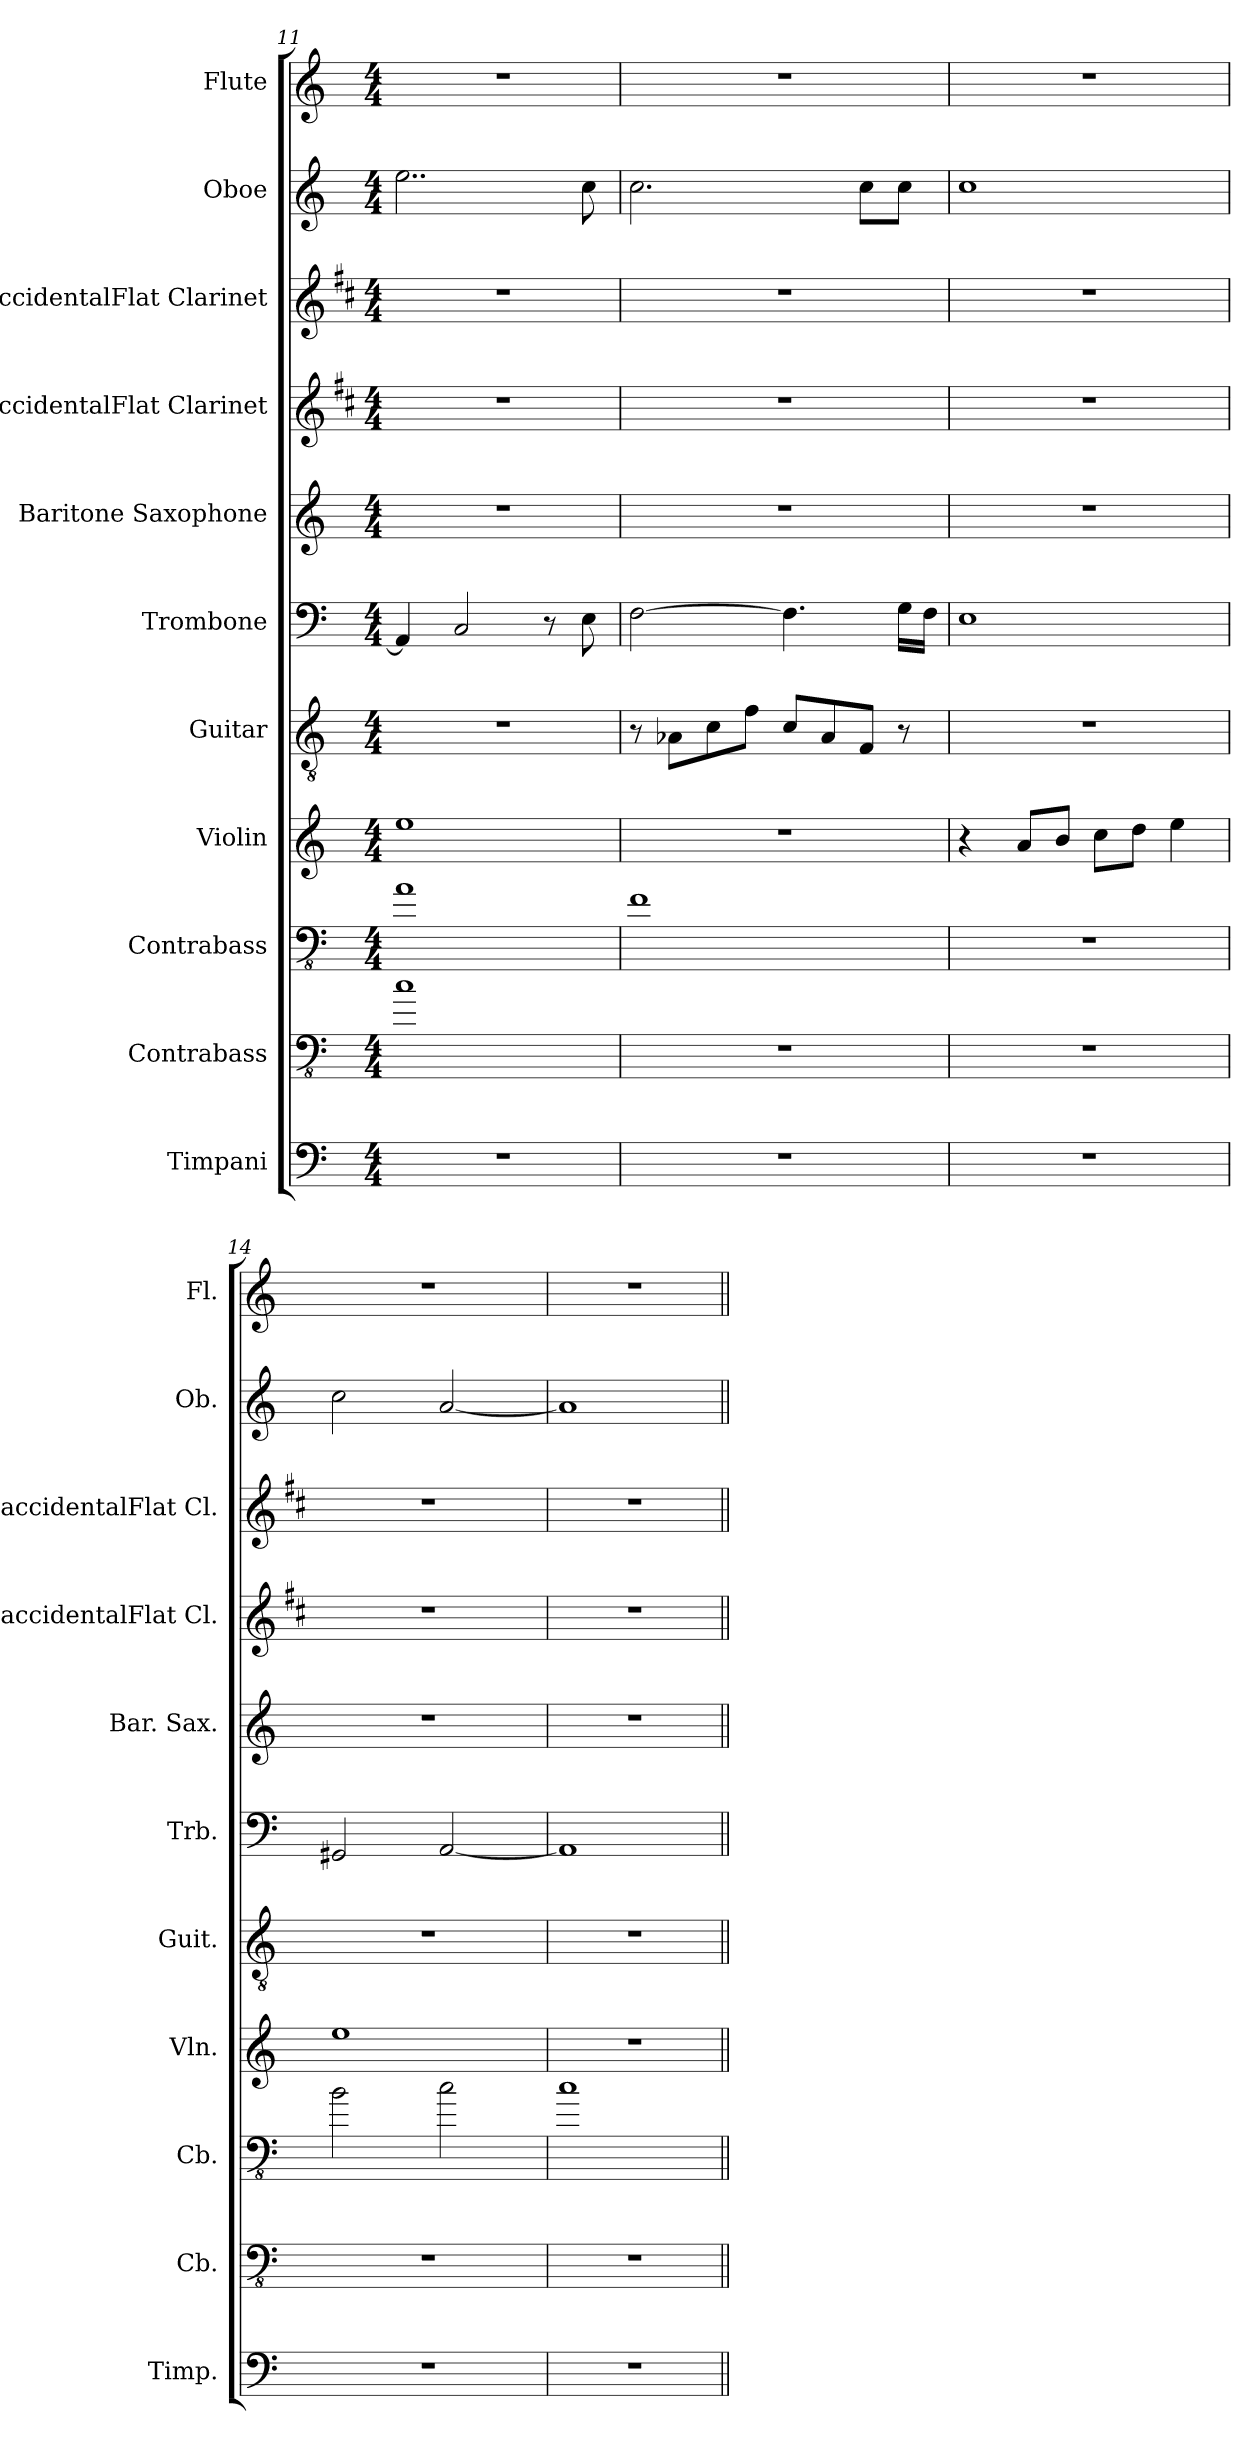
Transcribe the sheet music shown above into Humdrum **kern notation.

**kern	**kern	**kern	**kern	**kern	**kern	**kern	**kern	**kern	**kern	**kern
*part11	*part10	*part9	*part8	*part7	*part6	*part5	*part4	*part3	*part2	*part1
*staff11	*staff10	*staff9	*staff8	*staff7	*staff6	*staff5	*staff4	*staff3	*staff2	*staff1
*I"Timpani	*I"Contrabass	*I"Contrabass	*I"Violin	*I"Guitar	*I"Trombone	*I"Baritone Saxophone	*I"BaccidentalFlat Clarinet	*I"BaccidentalFlat Clarinet	*I"Oboe	*I"Flute
*I'Timp.	*I'Cb.	*I'Cb.	*I'Vln.	*I'Guit.	*I'Trb.	*I'Bar. Sax.	*I'BaccidentalFlat Cl.	*I'BaccidentalFlat Cl.	*I'Ob.	*I'Fl.
*clefF4	*clefFv4	*clefFv4	*clefG2	*clefGv2	*clefF4	*clefG2	*clefG2	*clefG2	*clefG2	*clefG2
*	*ITrd7c12	*ITrd7c12	*	*	*	*ITrd12c21	*ITrd1c2	*ITrd1c2	*	*
*k[]	*k[]	*k[]	*k[]	*k[]	*k[]	*k[]	*k[]	*k[]	*k[]	*k[]
*M4/4	*M4/4	*M4/4	*M4/4	*M4/4	*M4/4	*M4/4	*M4/4	*M4/4	*M4/4	*M4/4
=11	=11	=11	=11	=11	=11	=11	=11	=11	=11	=11
1r	1C	1AA	1ee	1r	4AA/]	1r	1r	1r	2..ee\	1r
.	.	.	.	.	2C/	.	.	.	.	.
.	.	.	.	.	8r	.	.	.	.	.
.	.	.	.	.	8E\	.	.	.	8cc\	.
!!LO:PB:g=z
=12	=12	=12	=12	=12	=12	=12	=12	=12	=12	=12
1r	1r	1FF	1r	8r	[2F\	1r	1r	1r	2.cc\	1r
.	.	.	.	8A-X\L	.	.	.	.	.	.
.	.	.	.	8c\	.	.	.	.	.	.
.	.	.	.	8f\J	.	.	.	.	.	.
.	.	.	.	8c/L	4.F\]	.	.	.	.	.
.	.	.	.	8A-/	.	.	.	.	.	.
.	.	.	.	8F/J	.	.	.	.	8cc\L	.
.	.	.	.	8r	16G\LL	.	.	.	8cc\J	.
.	.	.	.	.	16F\JJ	.	.	.	.	.
=13	=13	=13	=13	=13	=13	=13	=13	=13	=13	=13
1r	1r	1r	4r	1r	1E	1r	1r	1r	1cc	1r
.	.	.	8a/L	.	.	.	.	.	.	.
.	.	.	8b/J	.	.	.	.	.	.	.
.	.	.	8cc\L	.	.	.	.	.	.	.
.	.	.	8dd\J	.	.	.	.	.	.	.
.	.	.	4ee\	.	.	.	.	.	.	.
=14	=14	=14	=14	=14	=14	=14	=14	=14	=14	=14
1r	1r	2BB\	1ee	1r	2GG#X/	1r	1r	1r	2cc\	1r
.	.	2C\	.	.	[2AA/	.	.	.	[2a/	.
=15	=15	=15	=15	=15	=15	=15	=15	=15	=15	=15
1r	1r	1C	1r	1r	1AA]	1r	1r	1r	1a]	1r
=||	=||	=||	=||	=||	=||	=||	=||	=||	=||	=||
*-	*-	*-	*-	*-	*-	*-	*-	*-	*-	*-
